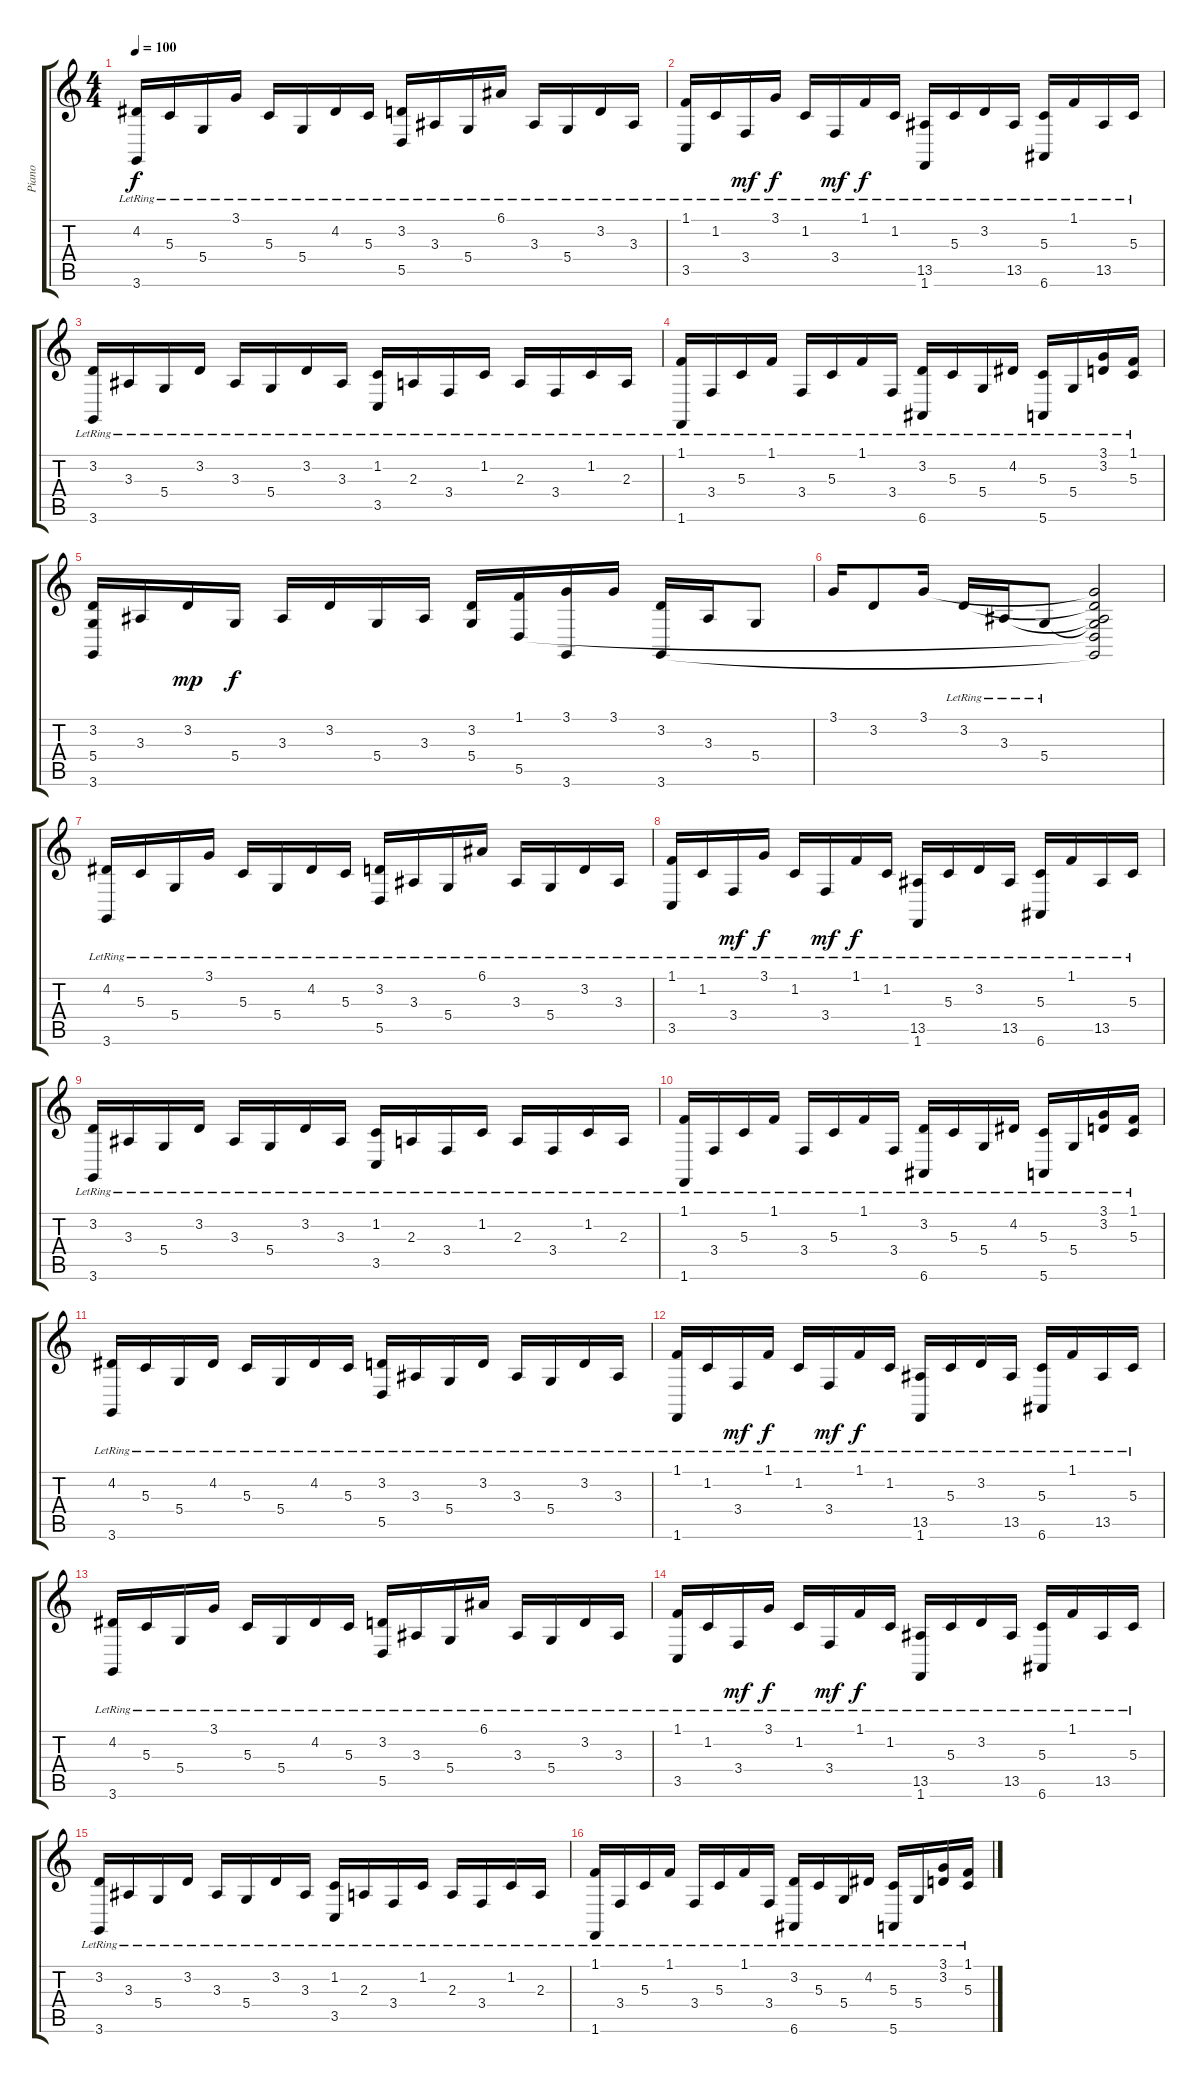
\track ("Piano" "Piano") {instrument acousticgrandpiano}
\staff {score tabs}
\tuning (E4 B3 G3 D3 A2 E2) {hide}
\ts (4 4)
\tempo 100
\clef g2
\ks c
(4.2{lr} 3.6{lr}).16{dy f} 5.3{lr}.16 5.4{lr}.16 3.1{lr}.16 5.3{lr}.16 5.4{lr}.16 4.2{lr}.16 5.3{lr}.16 (3.2{lr} 5.5{lr}).16 3.3{lr}.16 5.4{lr}.16 6.1{lr}.16 3.3{lr}.16 5.4{lr}.16 3.2{lr}.16 3.3{lr}.16 |
(1.1{lr} 3.5{lr}).16 1.2{lr}.16 3.4{lr}.16{dy mf} 3.1{lr}.16{dy f} 1.2{lr}.16 3.4{lr}.16{dy mf} 1.1{lr}.16{dy f} 1.2{lr}.16 (13.5{lr} 1.6{lr}).16 5.3{lr}.16 3.2{lr}.16 13.5{lr}.16 (5.3{lr} 6.6{lr}).16 1.1{lr}.16 13.5{lr}.16 5.3{lr}.16 |
(3.2{lr} 3.6{lr}).16 3.3{lr}.16 5.4{lr}.16 3.2{lr}.16 3.3{lr}.16 5.4{lr}.16 3.2{lr}.16 3.3{lr}.16 (1.2{lr} 3.5{lr}).16 2.3{lr}.16 3.4{lr}.16 1.2{lr}.16 2.3{lr}.16 3.4{lr}.16 1.2{lr}.16 2.3{lr}.16 |
(1.1{lr} 1.6{lr}).16 3.4{lr}.16 5.3{lr}.16 1.1{lr}.16 3.4{lr}.16 5.3{lr}.16 1.1{lr}.16 3.4{lr}.16 (3.2{lr} 6.6{lr}).16 5.3{lr}.16 5.4{lr}.16 4.2{lr}.16 (5.3{lr} 5.6{lr}).16 5.4{lr}.16 (3.1{lr} 3.2{lr}).16 (1.1{lr} 5.3{lr}).16 |
(3.2 5.4 3.6).16 3.3.16 3.2.16{dy mp} 5.4.16{dy f} 3.3.16 3.2.16 5.4.16 3.3.16 (3.2 5.4).16 (1.1 5.5).16 (3.1 3.6).16 3.1.16 (3.2 3.6).16 3.3.16 5.4.8 |
3.1.16 3.2.8 3.1.16 3.2{lr}.16 3.3{lr}.16 5.4{lr}.8 (3.1{t} 3.2{t} 3.3{t} 5.4{t} 5.5{t} 3.6{t}).2 |
(4.2{lr} 3.6{lr}).16 5.3{lr}.16 5.4{lr}.16 3.1{lr}.16 5.3{lr}.16 5.4{lr}.16 4.2{lr}.16 5.3{lr}.16 (3.2{lr} 5.5{lr}).16 3.3{lr}.16 5.4{lr}.16 6.1{lr}.16 3.3{lr}.16 5.4{lr}.16 3.2{lr}.16 3.3{lr}.16 |
(1.1{lr} 3.5{lr}).16 1.2{lr}.16 3.4{lr}.16{dy mf} 3.1{lr}.16{dy f} 1.2{lr}.16 3.4{lr}.16{dy mf} 1.1{lr}.16{dy f} 1.2{lr}.16 (13.5{lr} 1.6{lr}).16 5.3{lr}.16 3.2{lr}.16 13.5{lr}.16 (5.3{lr} 6.6{lr}).16 1.1{lr}.16 13.5{lr}.16 5.3{lr}.16 |
(3.2{lr} 3.6{lr}).16 3.3{lr}.16 5.4{lr}.16 3.2{lr}.16 3.3{lr}.16 5.4{lr}.16 3.2{lr}.16 3.3{lr}.16 (1.2{lr} 3.5{lr}).16 2.3{lr}.16 3.4{lr}.16 1.2{lr}.16 2.3{lr}.16 3.4{lr}.16 1.2{lr}.16 2.3{lr}.16 |
(1.1{lr} 1.6{lr}).16 3.4{lr}.16 5.3{lr}.16 1.1{lr}.16 3.4{lr}.16 5.3{lr}.16 1.1{lr}.16 3.4{lr}.16 (3.2{lr} 6.6{lr}).16 5.3{lr}.16 5.4{lr}.16 4.2{lr}.16 (5.3{lr} 5.6{lr}).16 5.4{lr}.16 (3.1{lr} 3.2{lr}).16 (1.1{lr} 5.3{lr}).16 |
(4.2{lr} 3.6{lr}).16 5.3{lr}.16 5.4{lr}.16 4.2{lr}.16 5.3{lr}.16 5.4{lr}.16 4.2{lr}.16 5.3{lr}.16 (3.2{lr} 5.5{lr}).16 3.3{lr}.16 5.4{lr}.16 3.2{lr}.16 3.3{lr}.16 5.4{lr}.16 3.2{lr}.16 3.3{lr}.16 |
(1.1{lr} 1.6{lr}).16 1.2{lr}.16 3.4{lr}.16{dy mf} 1.1{lr}.16{dy f} 1.2{lr}.16 3.4{lr}.16{dy mf} 1.1{lr}.16{dy f} 1.2{lr}.16 (13.5{lr} 1.6{lr}).16 5.3{lr}.16 3.2{lr}.16 13.5{lr}.16 (5.3{lr} 6.6{lr}).16 1.1{lr}.16 13.5{lr}.16 5.3{lr}.16 |
(4.2{lr} 3.6{lr}).16 5.3{lr}.16 5.4{lr}.16 3.1{lr}.16 5.3{lr}.16 5.4{lr}.16 4.2{lr}.16 5.3{lr}.16 (3.2{lr} 5.5{lr}).16 3.3{lr}.16 5.4{lr}.16 6.1{lr}.16 3.3{lr}.16 5.4{lr}.16 3.2{lr}.16 3.3{lr}.16 |
(1.1{lr} 3.5{lr}).16 1.2{lr}.16 3.4{lr}.16{dy mf} 3.1{lr}.16{dy f} 1.2{lr}.16 3.4{lr}.16{dy mf} 1.1{lr}.16{dy f} 1.2{lr}.16 (13.5{lr} 1.6{lr}).16 5.3{lr}.16 3.2{lr}.16 13.5{lr}.16 (5.3{lr} 6.6{lr}).16 1.1{lr}.16 13.5{lr}.16 5.3{lr}.16 |
(3.2{lr} 3.6{lr}).16 3.3{lr}.16 5.4{lr}.16 3.2{lr}.16 3.3{lr}.16 5.4{lr}.16 3.2{lr}.16 3.3{lr}.16 (1.2{lr} 3.5{lr}).16 2.3{lr}.16 3.4{lr}.16 1.2{lr}.16 2.3{lr}.16 3.4{lr}.16 1.2{lr}.16 2.3{lr}.16 |
(1.1{lr} 1.6{lr}).16 3.4{lr}.16 5.3{lr}.16 1.1{lr}.16 3.4{lr}.16 5.3{lr}.16 1.1{lr}.16 3.4{lr}.16 (3.2{lr} 6.6{lr}).16 5.3{lr}.16 5.4{lr}.16 4.2{lr}.16 (5.3{lr} 5.6{lr}).16 5.4{lr}.16 (3.1{lr} 3.2{lr}).16 (1.1{lr} 5.3{lr}).16
